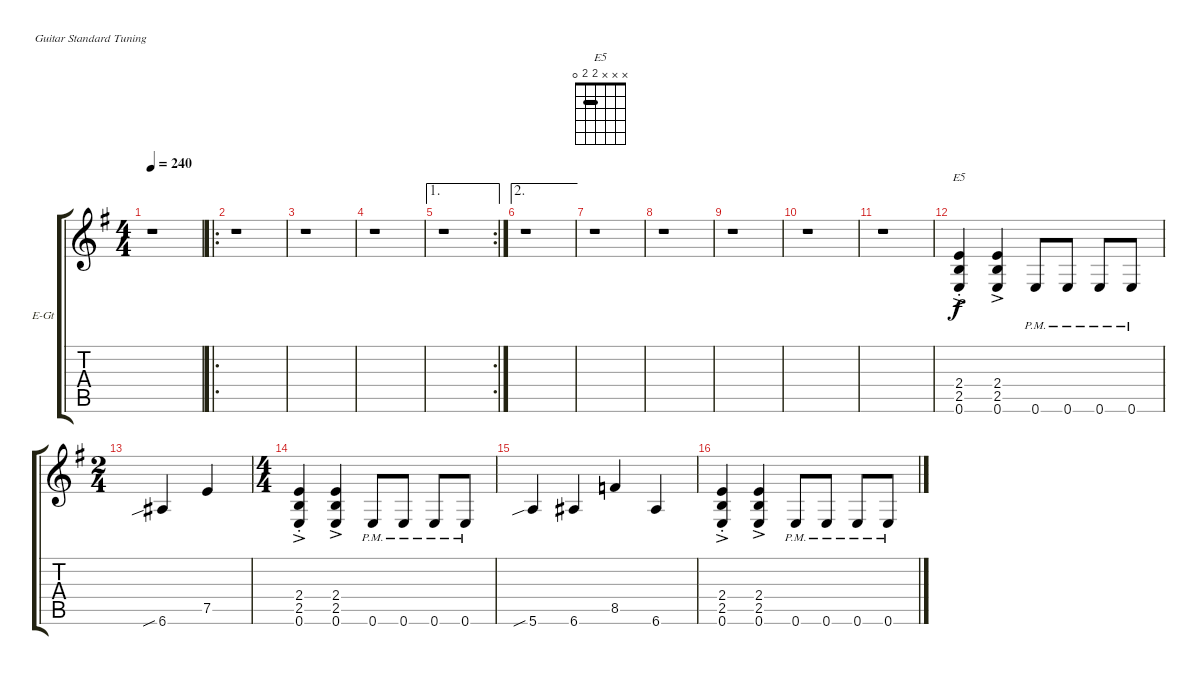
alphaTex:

\defaultSystemsLayout 4
\bracketExtendMode groupsimilarinstruments
\firstSystemTrackNameOrientation horizontal
\otherSystemsTrackNameOrientation horizontal
\track ("Guitar 4" "E-Gt") {instrument distortionguitar}
\staff {score tabs}
\tuning (E4 B3 G3 D3 A2 E2)
\chord ("E5" x x x 2 2 0) {barre 2}
\ts (4 4)
\tempo 240
\clef g2
\ks g
r.1{dy f} |
\ro
r.1 |
r.1 |
r.1 |
\ae 1
\rc 2
r.1 |
\ae 2
r.1 |
r.1 |
r.1 |
r.1 |
r.1 |
r.1 |
(0.6{ac st} 2.5{ac st} 2.4{ac st}).4{ch "E5"} (0.6{ac} 2.5{ac} 2.4{ac}).4 0.6{pm}.8 0.6{pm}.8 0.6{pm}.8 0.6{pm}.8 |
\ts (2 4)
6.6{sib}.4 7.5.4 |
\ts (4 4)
(0.6{ac st} 2.5{ac st} 2.4{ac st}).4 (0.6{ac} 2.5{ac} 2.4{ac}).4 0.6{pm}.8 0.6{pm}.8 0.6{pm}.8 0.6{pm}.8 |
5.6{sib}.4 6.6.4 8.5.4 6.6.4 |
(0.6{ac st} 2.5{ac st} 2.4{ac st}).4 (0.6{ac} 2.5{ac} 2.4{ac}).4 0.6{pm}.8 0.6{pm}.8 0.6{pm}.8 0.6{pm}.8
